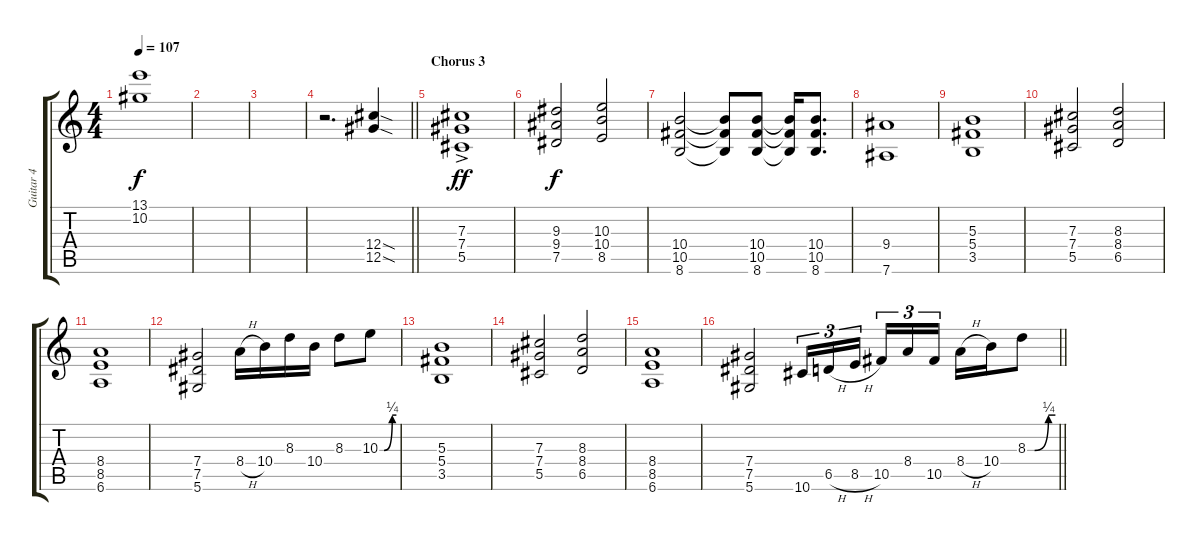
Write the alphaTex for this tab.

\track ("Guitar 4" "Guitar 4") {instrument overdrivenguitar}
\staff {score tabs}
\tuning (Eb4 Bb3 Gb3 Db3 Ab2 Eb2) {hide}
\ts (4 4)
\tempo 107
\clef g2
\ks c
(13.1{t} 10.2{t}).1{dy f} |
|
|
\barLineRight lightlight
r.2{d volume 7 instrument distortionguitar} (12.4{sod} 12.5{sod}).4{volume 13} |
\section ("" "Chorus 3")
(7.3 7.4 5.5{ac}).1{dy ff} |
(9.3 9.4 7.5).2{dy f} (10.3 10.4 8.5).2 |
(10.4 10.5 8.6).2 (10.4{t} 10.5{t} 8.6{t}).8 (10.4 10.5 8.6).8 (10.4{t} 10.5{t} 8.6{t}).16 (10.4 10.5 8.6).8{d} |
(9.4 7.6).1 |
(5.3 5.4 3.5).1 |
(7.3 7.4 5.5).2 (8.3 8.4 6.5).2 |
(8.4 8.5 6.6).1 |
(7.4 7.5 5.6).2 8.4{h}.16 10.4.16 8.3.16 10.4.16 8.3.8 10.3{be (custom 0 0 15 0 45 1 60 1)}.8 |
(5.3 5.4 3.5).1 |
(7.3 7.4 5.5).2 (8.3 8.4 6.5).2 |
(8.4 8.5 6.6).1 |
\barLineRight lightlight
(7.4 7.5 5.6).2 10.6.16{tu (3 2)} 6.5{h}.16{tu (3 2)} 8.5{h}.16{tu (3 2)} 10.5.16{tu (3 2)} 8.4.16{tu (3 2)} 10.5.16{tu (3 2)} 8.4{h}.16 10.4.16 8.3{be (custom 0 0 15 0 45 1 60 1)}.8
